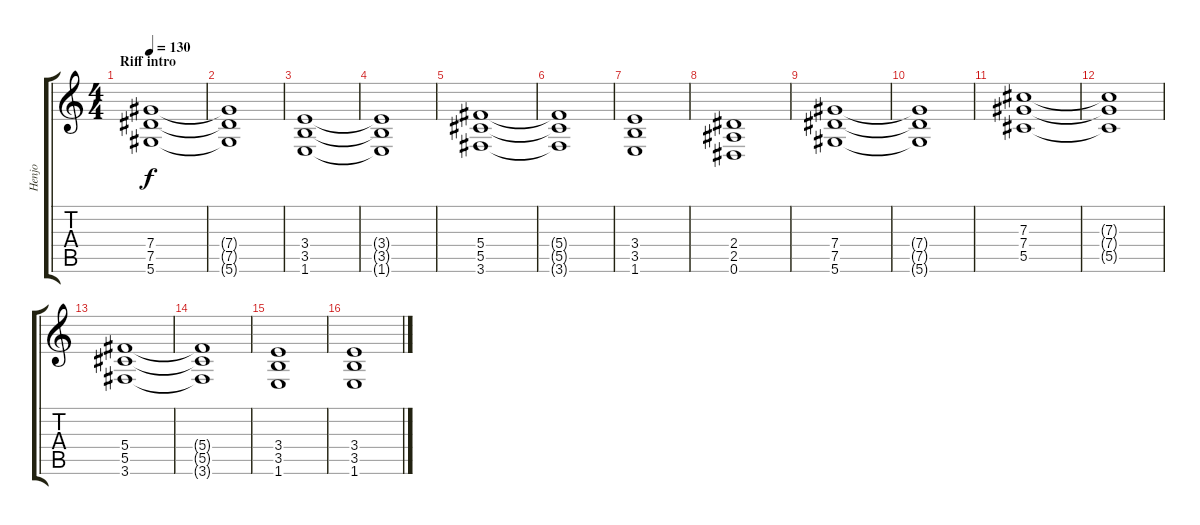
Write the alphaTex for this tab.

\track ("Henjo" "Henjo") {instrument distortionguitar}
\staff {score tabs}
\tuning (Eb4 Bb3 Gb3 Db3 Ab2 Eb2) {hide}
\ts (4 4)
\section ("" "Riff intro")
\tempo 130
\clef g2
\ks c
(7.4 7.5 5.6).1{dy f} |
(7.4{t} 7.5{t} 5.6{t}).1 |
(3.4 3.5 1.6).1 |
(3.4{t} 3.5{t} 1.6{t}).1 |
(5.4 5.5 3.6).1 |
(5.4{t} 5.5{t} 3.6{t}).1 |
(3.4 3.5 1.6).1 |
(2.4 2.5 0.6).1 |
(7.4 7.5 5.6).1 |
(7.4{t} 7.5{t} 5.6{t}).1 |
(7.3 7.4 5.5).1 |
(7.3{t} 7.4{t} 5.5{t}).1 |
(5.4 5.5 3.6).1 |
(5.4{t} 5.5{t} 3.6{t}).1 |
(3.4 3.5 1.6).1 |
(3.4 3.5 1.6).1
